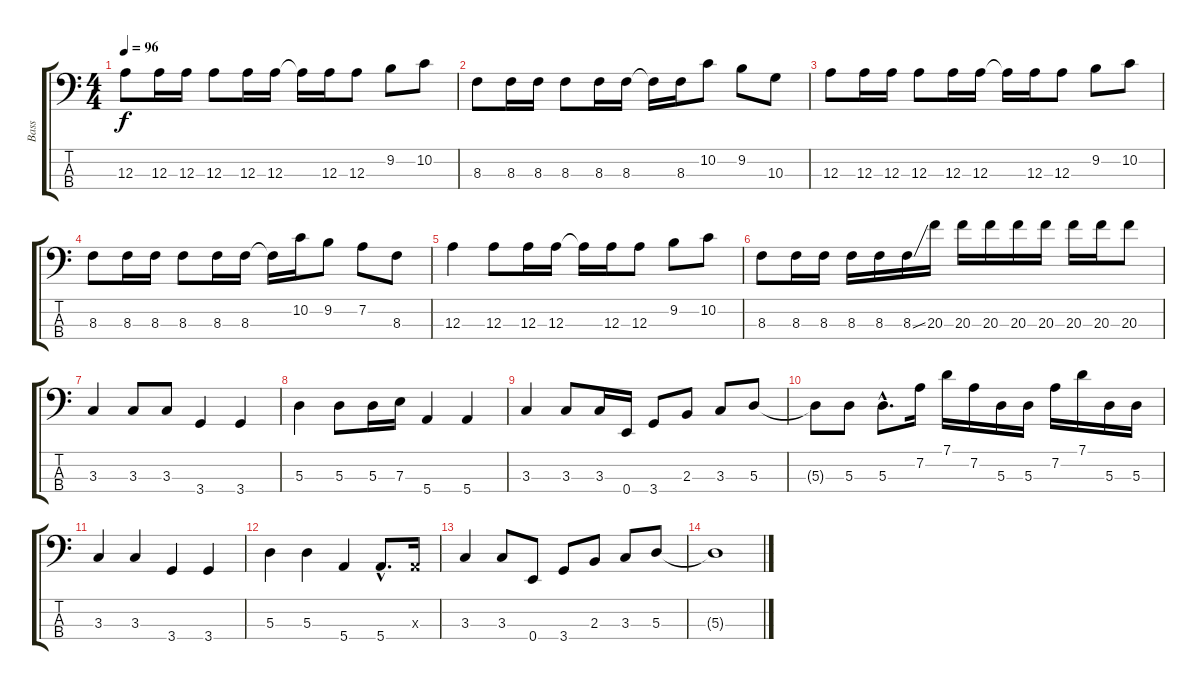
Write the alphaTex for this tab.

\track ("Bass" "Bass") {instrument electricbassfinger}
\staff {score tabs}
\tuning (G2 D2 A1 E1) {hide}
\ts (4 4)
\tempo 96
\clef f4
\ks c
12.3.8{dy f} 12.3.16 12.3.16 12.3.8 12.3.16 12.3.16 12.3{t}.16 12.3.16 12.3.8 9.2.8 10.2.8 |
8.3.8 8.3.16 8.3.16 8.3.8 8.3.16 8.3.16 8.3{t}.16 8.3.16 10.2.8 9.2.8 10.3.8 |
12.3.8 12.3.16 12.3.16 12.3.8 12.3.16 12.3.16 12.3{t}.16 12.3.16 12.3.8 9.2.8 10.2.8 |
8.3.8 8.3.16 8.3.16 8.3.8 8.3.16 8.3.16 8.3{t}.16 10.2.16 9.2.8 7.2.8 8.3.8 |
12.3.4 12.3.8 12.3.16 12.3.16 12.3{t}.16 12.3.16 12.3.8 9.2.8 10.2.8 |
8.3.8 8.3.16 8.3.16 8.3.16 8.3.16 8.3{ss}.16 20.3.16 20.3.16 20.3.16 20.3.16 20.3.16 20.3.16 20.3.16 20.3.8 |
3.3.4 3.3.8 3.3.8 3.4.4 3.4.4 |
5.3.4 5.3.8 5.3.16 7.3.16 5.4.4 5.4.4 |
3.3.4 3.3.8 3.3.16 0.4.16 3.4.8 2.3.8 3.3.8 5.3.8 |
5.3{t}.8 5.3.8 5.3{hac}.8{d} 7.2.16 7.1.16 7.2.16 5.3.16 5.3.16 7.2.16 7.1.16 5.3.16 5.3.16 |
3.3.4 3.3.4 3.4.4 3.4.4 |
5.3.4 5.3.4 5.4.4 5.4{hac}.8{d} 0.3{x}.16 |
3.3.4 3.3.8 0.4.8 3.4.8 2.3.8 3.3.8 5.3.8 |
5.3{t}.1
